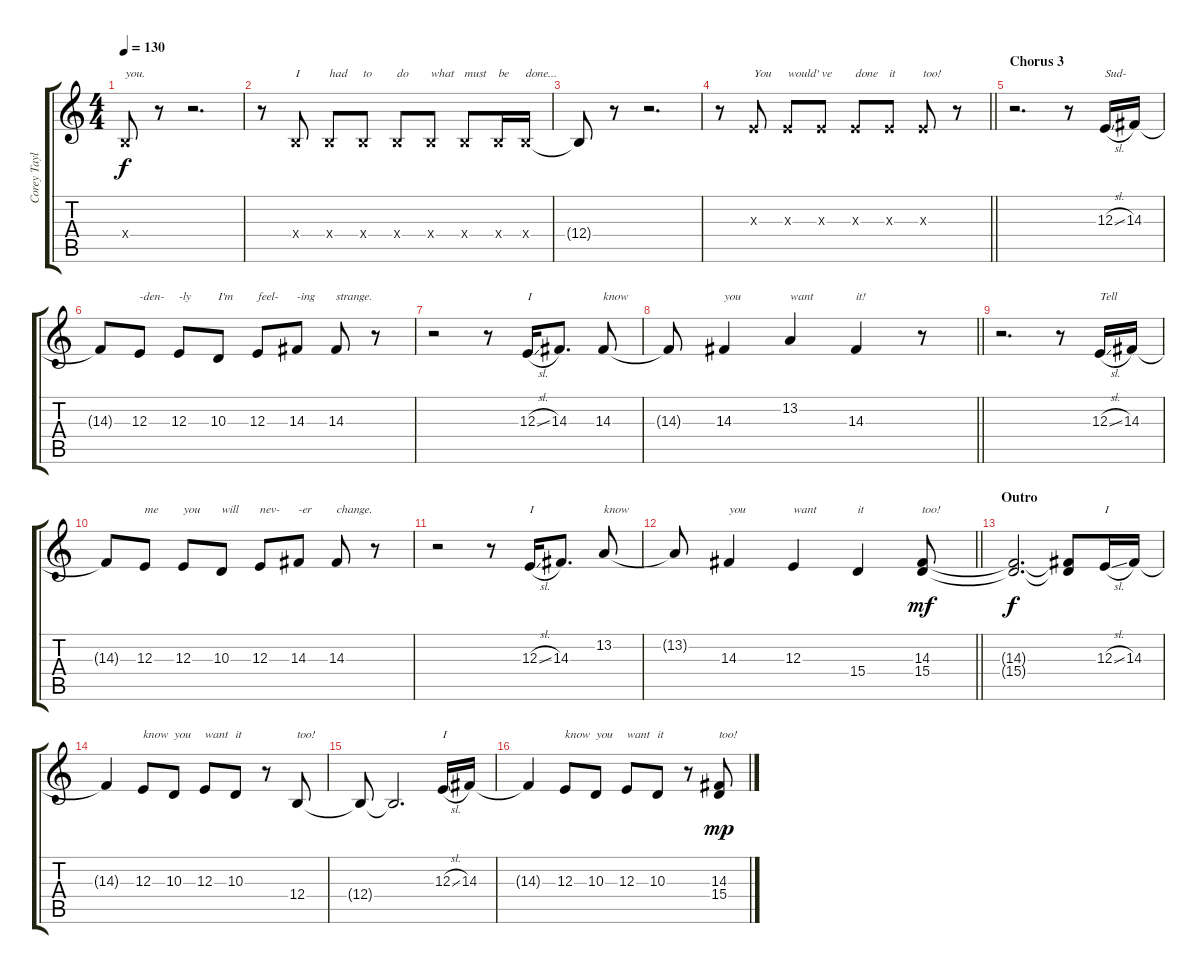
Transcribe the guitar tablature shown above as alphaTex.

\track ("Corey Taylor" "Corey Tayl") {instrument lead2sawtooth}
\staff {score tabs}
\tuning (Db4 Ab3 E3 B2 Gb2 B1) {hide}
\ts (4 4)
\tempo 130
\clef g2
\ks c
12.4{x}.8{txt "you." dy f} r.8 r.2{d} |
r.8 12.4{x}.8{txt "I"} 12.4{x}.8{txt "had"} 12.4{x}.8{txt "to"} 12.4{x}.8{txt "do"} 12.4{x}.8{txt "what"} 12.4{x}.8{txt "must"} 12.4{x}.16{txt "be"} 12.4{x}.16{txt "done..."} |
12.4{t}.8 r.8 r.2{d} |
\barLineRight lightlight
r.8 12.3{x}.8{txt "You"} 12.3{x}.8{txt "would'"} 12.3{x}.8{txt "ve"} 12.3{x}.8{txt "done"} 12.3{x}.8{txt "it"} 12.3{x}.8{txt "too!"} r.8 |
\section ("" "Chorus 3")
r.2{d} r.8 12.3{sl}.16{txt "Sud-"} 14.3.16 |
14.3{t}.8 12.3.8{txt "-den-"} 12.3.8{txt "-ly"} 10.3.8{txt "I'm"} 12.3.8{txt "feel-"} 14.3.8{txt "-ing"} 14.3.8{txt "strange."} r.8 |
r.2 r.8 12.3{sl}.16{txt "I"} 14.3.8{d} 14.3.8{txt "know"} |
\barLineRight lightlight
14.3{t}.8 14.3.4{txt "you"} 13.2.4{txt "want"} 14.3.4{txt "it!"} r.8 |
r.2{d} r.8 12.3{sl}.16{txt "Tell"} 14.3.16 |
14.3{t}.8 12.3.8{txt "me"} 12.3.8{txt "you"} 10.3.8{txt "will"} 12.3.8{txt "nev-"} 14.3.8{txt "-er"} 14.3.8{txt "change."} r.8 |
r.2 r.8 12.3{sl}.16{txt "I"} 14.3.8{d} 13.2.8{txt "know"} |
\barLineRight lightlight
13.2{t}.8 14.3.4{txt "you"} 12.3.4{txt "want"} 15.4.4{txt "it"} (14.3 15.4).8{txt "too!" dy mf} |
\section ("" "Outro")
(14.3{t} 15.4{t}).2{d dy f} (14.3{t} 15.4{t}).8 12.3{sl}.16{txt "I"} 14.3.16 |
14.3{t}.4 12.3.8{txt "know"} 10.3.8{txt "you"} 12.3.8{txt "want"} 10.3.8{txt "it"} r.8 12.4.8{txt "too!"} |
12.4{t}.8 12.4{t}.2{d} 12.3{sl}.16{txt "I"} 14.3.16 |
14.3{t}.4 12.3.8{txt "know"} 10.3.8{txt "you"} 12.3.8{txt "want"} 10.3.8{txt "it"} r.8 (14.3 15.4).8{txt "too!" dy mp}
